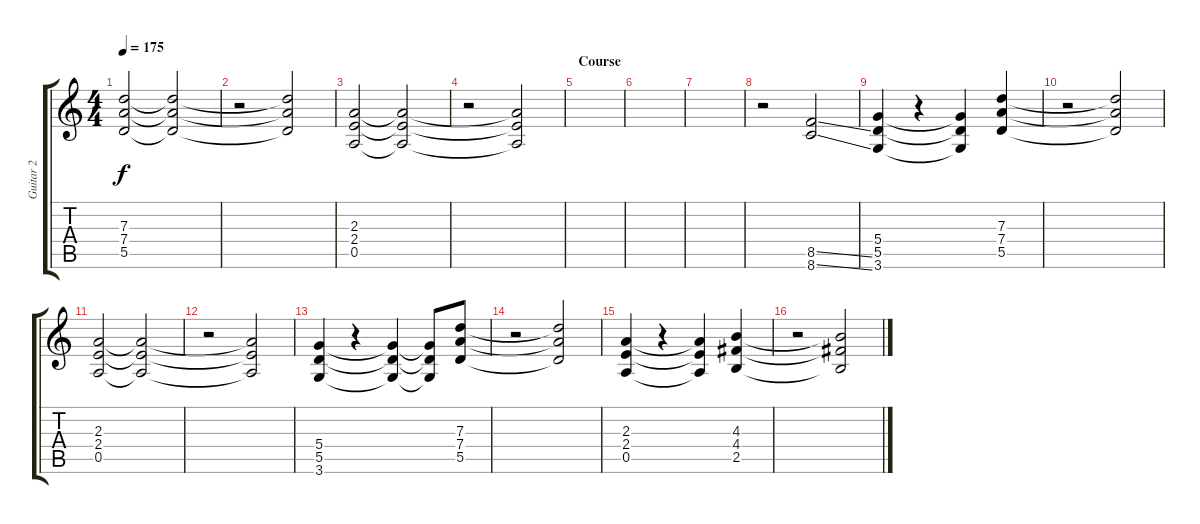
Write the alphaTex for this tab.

\track ("Guitar 2" "Guitar 2") {instrument distortionguitar}
\staff {score tabs}
\tuning (E4 B3 G3 D3 A2 E2) {hide}
\ts (4 4)
\tempo 175
\clef g2
\ks c
(7.3 7.4 5.5).2{dy f} (7.3{t} 7.4{t} 5.5{t}).2 |
r.2 (7.3{t} 7.4{t} 5.5{t}).2 |
(2.3 2.4 0.5).2 (2.3{t} 2.4{t} 0.5{t}).2 |
r.2 (2.3{t} 2.4{t} 0.5{t}).2 |
\section ("" "Course")
|
|
|
r.2 (8.5{ss} 8.6{ss}).2 |
(5.4 5.5 3.6).4 r.4 (5.4{t} 5.5{t} 3.6{t}).4 (7.3 7.4 5.5).4 |
r.2 (7.3{t} 7.4{t} 5.5{t}).2 |
(2.3 2.4 0.5).2 (2.3{t} 2.4{t} 0.5{t}).2 |
r.2 (2.3{t} 2.4{t} 0.5{t}).2 |
(5.4 5.5 3.6).4 r.4 (5.4{t} 5.5{t} 3.6{t}).4 (5.4{t} 5.5{t} 3.6{t}).8 (7.3 7.4 5.5).8 |
r.2 (7.3{t} 7.4{t} 5.5{t}).2 |
(2.3 2.4 0.5).4 r.4 (2.3{t} 2.4{t} 0.5{t}).4 (4.3 4.4 2.5).4 |
r.2 (4.3{t} 4.4{t} 2.5{t}).2
